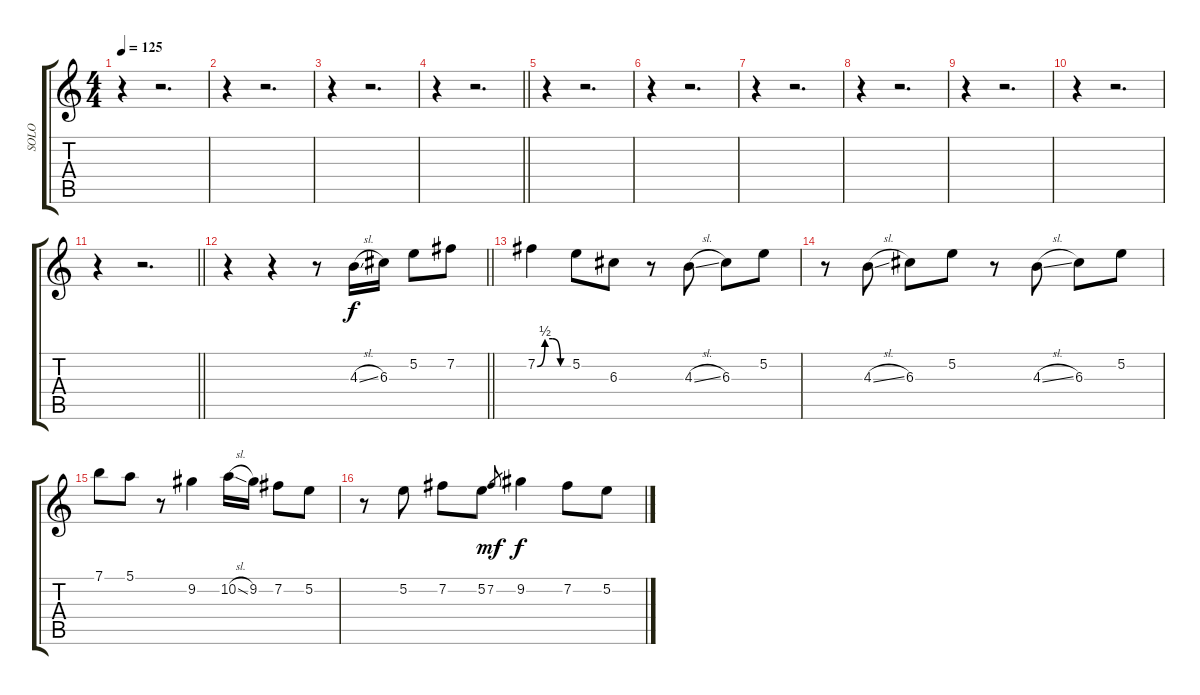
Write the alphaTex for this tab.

\track ("SOLO" "SOLO") {instrument acousticguitarnylon}
\staff {score tabs}
\tuning (E4 B3 G3 D3 A2 E2) {hide}
\ts (4 4)
\tempo 125
\clef g2
\ks c
r.4{dy f} r.2{d} |
r.4 r.2{d} |
r.4 r.2{d} |
\barLineRight lightlight
r.4 r.2{d} |
r.4 r.2{d} |
r.4 r.2{d} |
r.4 r.2{d} |
r.4 r.2{d} |
r.4 r.2{d} |
r.4 r.2{d} |
\barLineRight lightlight
r.4 r.2{d} |
\barLineRight lightlight
r.4 r.4 r.8 4.3{sl}.16 6.3.16 5.2.8 7.2.8 |
7.2{be (custom 0 0 15 2 30 2 45 0 60 0)}.4 5.2.8 6.3.8 r.8 4.3{sl}.8 6.3.8 5.2.8 |
r.8 4.3{sl}.8 6.3.8 5.2.8 r.8 4.3{sl}.8 6.3.8 5.2.8 |
7.1.8 5.1.8 r.8 9.2.4 10.2{sl}.16 9.2.16 7.2.8 5.2.8 |
r.8 5.2.8 7.2.8 5.2.8 7.2.8{gr dy mf} 9.2.4{dy f} 7.2.8 5.2.8
